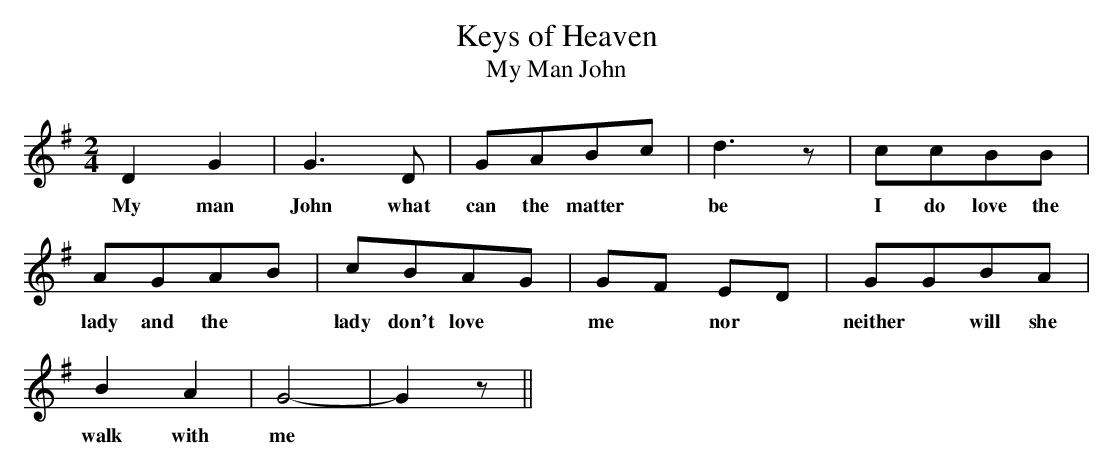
X:1
T:Keys of Heaven
T:My Man John
M:2/4
L:1/8
K:G
D2G2|G3D|GABc|d3 z|ccBB|
w:My man John what can the matter *be I do love the
AGAB|cBAG|G-F E-D|GGBA|
w:lady and the *lady don't love *me *nor *neither *will she
B2A2|G4-|G2z||
w:walk with me
